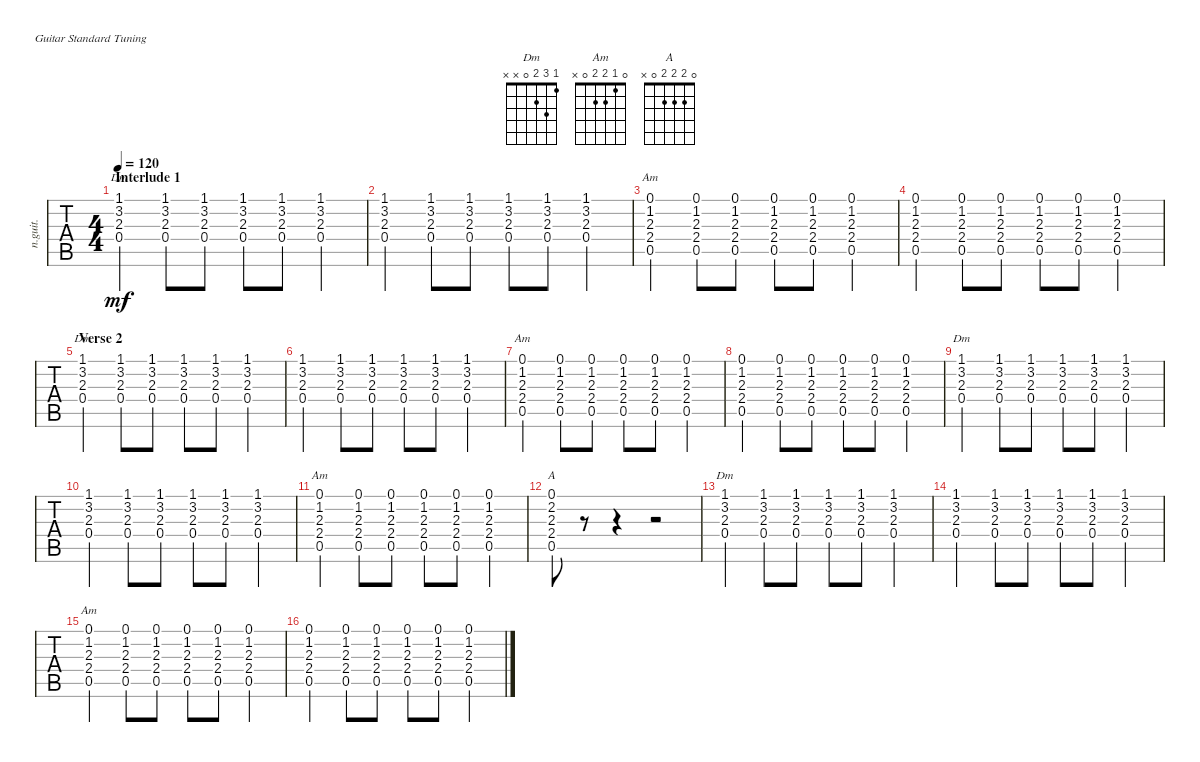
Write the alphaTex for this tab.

\defaultSystemsLayout 4
\bracketExtendMode nobrackets
\track ("Guitar L5" "n.guit.") {instrument acousticguitarnylon}
\staff {tabs}
\tuning (E4 B3 G3 D3 A2 E2)
\chord ("Dm" 1 3 2 0 x x)
\chord ("Am" 0 1 2 2 0 x)
\chord ("A" 0 2 2 2 0 x)
\ts (4 4)
\section ("" "Interlude 1")
\tempo 120
\clef g2
\ks f
(0.4{acc forcenatural} 2.3{acc forcenatural} 3.2{acc forcenatural} 1.1{acc forcenatural}).4{ch "Dm" dy mf beam Up} (0.4{acc forcenatural} 1.1{acc forcenatural} 3.2{acc forcenatural} 2.3{acc forcenatural}).8{beam Up} (0.4{acc forcenatural} 1.1{acc forcenatural} 3.2{acc forcenatural} 2.3{acc forcenatural}).8{beam Up} (0.4{acc forcenatural} 1.1{acc forcenatural} 3.2{acc forcenatural} 2.3{acc forcenatural}).8{beam Up} (0.4{acc forcenatural} 1.1{acc forcenatural} 3.2{acc forcenatural} 2.3{acc forcenatural}).8{beam Up} (0.4{acc forcenatural} 1.1{acc forcenatural} 3.2{acc forcenatural} 2.3{acc forcenatural}).4{beam Up} |
(0.4{acc forcenatural} 2.3{acc forcenatural} 3.2{acc forcenatural} 1.1{acc forcenatural}).4{beam Up} (0.4{acc forcenatural} 1.1{acc forcenatural} 3.2{acc forcenatural} 2.3{acc forcenatural}).8{beam Up} (0.4{acc forcenatural} 1.1{acc forcenatural} 3.2{acc forcenatural} 2.3{acc forcenatural}).8{beam Up} (0.4{acc forcenatural} 1.1{acc forcenatural} 3.2{acc forcenatural} 2.3{acc forcenatural}).8{beam Up} (0.4{acc forcenatural} 1.1{acc forcenatural} 3.2{acc forcenatural} 2.3{acc forcenatural}).8{beam Up} (0.4{acc forcenatural} 1.1{acc forcenatural} 3.2{acc forcenatural} 2.3{acc forcenatural}).4{beam Up} |
(2.4{acc forcenatural} 0.1{acc forcenatural} 1.2{acc forcenatural} 2.3{acc forcenatural} 0.5{acc forcenatural}).4{ch "Am" beam Up} (2.4{acc forcenatural} 0.1{acc forcenatural} 1.2{acc forcenatural} 2.3{acc forcenatural} 0.5{acc forcenatural}).8{beam Up} (2.4{acc forcenatural} 0.1{acc forcenatural} 1.2{acc forcenatural} 2.3{acc forcenatural} 0.5{acc forcenatural}).8{beam Up} (2.4{acc forcenatural} 0.1{acc forcenatural} 1.2{acc forcenatural} 2.3{acc forcenatural} 0.5{acc forcenatural}).8{beam Up} (2.4{acc forcenatural} 0.1{acc forcenatural} 1.2{acc forcenatural} 2.3{acc forcenatural} 0.5{acc forcenatural}).8{beam Up} (2.4{acc forcenatural} 2.3{acc forcenatural} 1.2{acc forcenatural} 0.1{acc forcenatural} 0.5{acc forcenatural}).4{beam Up} |
(2.4{acc forcenatural} 0.1{acc forcenatural} 1.2{acc forcenatural} 2.3{acc forcenatural} 0.5{acc forcenatural}).4{beam Up} (2.4{acc forcenatural} 0.1{acc forcenatural} 1.2{acc forcenatural} 2.3{acc forcenatural} 0.5{acc forcenatural}).8{beam Up} (2.4{acc forcenatural} 0.1{acc forcenatural} 1.2{acc forcenatural} 2.3{acc forcenatural} 0.5{acc forcenatural}).8{beam Up} (2.4{acc forcenatural} 0.1{acc forcenatural} 1.2{acc forcenatural} 2.3{acc forcenatural} 0.5{acc forcenatural}).8{beam Up} (2.4{acc forcenatural} 0.1{acc forcenatural} 1.2{acc forcenatural} 2.3{acc forcenatural} 0.5{acc forcenatural}).8{beam Up} (2.4{acc forcenatural} 2.3{acc forcenatural} 1.2{acc forcenatural} 0.1{acc forcenatural} 0.5{acc forcenatural}).4{beam Up} |
\section ("" "Verse 2")
(0.4{acc forcenatural} 2.3{acc forcenatural} 3.2{acc forcenatural} 1.1{acc forcenatural}).4{ch "Dm" beam Up} (0.4{acc forcenatural} 1.1{acc forcenatural} 3.2{acc forcenatural} 2.3{acc forcenatural}).8{beam Up} (0.4{acc forcenatural} 1.1{acc forcenatural} 3.2{acc forcenatural} 2.3{acc forcenatural}).8{beam Up} (0.4{acc forcenatural} 1.1{acc forcenatural} 3.2{acc forcenatural} 2.3{acc forcenatural}).8{beam Up} (0.4{acc forcenatural} 1.1{acc forcenatural} 3.2{acc forcenatural} 2.3{acc forcenatural}).8{beam Up} (0.4{acc forcenatural} 1.1{acc forcenatural} 3.2{acc forcenatural} 2.3{acc forcenatural}).4{beam Up} |
(0.4{acc forcenatural} 2.3{acc forcenatural} 3.2{acc forcenatural} 1.1{acc forcenatural}).4{beam Up} (0.4{acc forcenatural} 1.1{acc forcenatural} 3.2{acc forcenatural} 2.3{acc forcenatural}).8{beam Up} (0.4{acc forcenatural} 1.1{acc forcenatural} 3.2{acc forcenatural} 2.3{acc forcenatural}).8{beam Up} (0.4{acc forcenatural} 1.1{acc forcenatural} 3.2{acc forcenatural} 2.3{acc forcenatural}).8{beam Up} (0.4{acc forcenatural} 1.1{acc forcenatural} 3.2{acc forcenatural} 2.3{acc forcenatural}).8{beam Up} (0.4{acc forcenatural} 1.1{acc forcenatural} 3.2{acc forcenatural} 2.3{acc forcenatural}).4{beam Up} |
(2.4{acc forcenatural} 0.1{acc forcenatural} 1.2{acc forcenatural} 2.3{acc forcenatural} 0.5{acc forcenatural}).4{ch "Am" beam Up} (2.4{acc forcenatural} 0.1{acc forcenatural} 1.2{acc forcenatural} 2.3{acc forcenatural} 0.5{acc forcenatural}).8{beam Up} (2.4{acc forcenatural} 0.1{acc forcenatural} 1.2{acc forcenatural} 2.3{acc forcenatural} 0.5{acc forcenatural}).8{beam Up} (2.4{acc forcenatural} 0.1{acc forcenatural} 1.2{acc forcenatural} 2.3{acc forcenatural} 0.5{acc forcenatural}).8{beam Up} (2.4{acc forcenatural} 0.1{acc forcenatural} 1.2{acc forcenatural} 2.3{acc forcenatural} 0.5{acc forcenatural}).8{beam Up} (2.4{acc forcenatural} 2.3{acc forcenatural} 1.2{acc forcenatural} 0.1{acc forcenatural} 0.5{acc forcenatural}).4{beam Up} |
(2.4{acc forcenatural} 0.1{acc forcenatural} 1.2{acc forcenatural} 2.3{acc forcenatural} 0.5{acc forcenatural}).4{beam Up} (2.4{acc forcenatural} 0.1{acc forcenatural} 1.2{acc forcenatural} 2.3{acc forcenatural} 0.5{acc forcenatural}).8{beam Up} (2.4{acc forcenatural} 0.1{acc forcenatural} 1.2{acc forcenatural} 2.3{acc forcenatural} 0.5{acc forcenatural}).8{beam Up} (2.4{acc forcenatural} 0.1{acc forcenatural} 1.2{acc forcenatural} 2.3{acc forcenatural} 0.5{acc forcenatural}).8{beam Up} (2.4{acc forcenatural} 0.1{acc forcenatural} 1.2{acc forcenatural} 2.3{acc forcenatural} 0.5{acc forcenatural}).8{beam Up} (2.4{acc forcenatural} 2.3{acc forcenatural} 1.2{acc forcenatural} 0.1{acc forcenatural} 0.5{acc forcenatural}).4{beam Up} |
(0.4{acc forcenatural} 2.3{acc forcenatural} 3.2{acc forcenatural} 1.1{acc forcenatural}).4{ch "Dm" beam Up} (0.4{acc forcenatural} 1.1{acc forcenatural} 3.2{acc forcenatural} 2.3{acc forcenatural}).8{beam Up} (0.4{acc forcenatural} 1.1{acc forcenatural} 3.2{acc forcenatural} 2.3{acc forcenatural}).8{beam Up} (0.4{acc forcenatural} 1.1{acc forcenatural} 3.2{acc forcenatural} 2.3{acc forcenatural}).8{beam Up} (0.4{acc forcenatural} 1.1{acc forcenatural} 3.2{acc forcenatural} 2.3{acc forcenatural}).8{beam Up} (0.4{acc forcenatural} 1.1{acc forcenatural} 3.2{acc forcenatural} 2.3{acc forcenatural}).4{beam Up} |
(0.4{acc forcenatural} 2.3{acc forcenatural} 3.2{acc forcenatural} 1.1{acc forcenatural}).4{beam Up} (0.4{acc forcenatural} 1.1{acc forcenatural} 3.2{acc forcenatural} 2.3{acc forcenatural}).8{beam Up} (0.4{acc forcenatural} 1.1{acc forcenatural} 3.2{acc forcenatural} 2.3{acc forcenatural}).8{beam Up} (0.4{acc forcenatural} 1.1{acc forcenatural} 3.2{acc forcenatural} 2.3{acc forcenatural}).8{beam Up} (0.4{acc forcenatural} 1.1{acc forcenatural} 3.2{acc forcenatural} 2.3{acc forcenatural}).8{beam Up} (0.4{acc forcenatural} 1.1{acc forcenatural} 3.2{acc forcenatural} 2.3{acc forcenatural}).4{beam Up} |
(2.4{acc forcenatural} 0.1{acc forcenatural} 1.2{acc forcenatural} 2.3{acc forcenatural} 0.5{acc forcenatural}).4{ch "Am" beam Up} (2.4{acc forcenatural} 0.1{acc forcenatural} 1.2{acc forcenatural} 2.3{acc forcenatural} 0.5{acc forcenatural}).8{beam Up} (2.4{acc forcenatural} 0.1{acc forcenatural} 1.2{acc forcenatural} 2.3{acc forcenatural} 0.5{acc forcenatural}).8{beam Up} (2.4{acc forcenatural} 0.1{acc forcenatural} 1.2{acc forcenatural} 2.3{acc forcenatural} 0.5{acc forcenatural}).8{beam Up} (2.4{acc forcenatural} 0.1{acc forcenatural} 1.2{acc forcenatural} 2.3{acc forcenatural} 0.5{acc forcenatural}).8{beam Up} (2.4{acc forcenatural} 2.3{acc forcenatural} 1.2{acc forcenatural} 0.1{acc forcenatural} 0.5{acc forcenatural}).4{beam Up} |
(2.4{acc forcenatural} 0.1{acc forcenatural} 2.2{acc #} 2.3{acc forcenatural} 0.5{acc forcenatural}).8{ch "A" beam Up} r.8 r.4 r.2 |
(0.4{acc forcenatural} 2.3{acc forcenatural} 3.2{acc forcenatural} 1.1{acc forcenatural}).4{ch "Dm" beam Up} (0.4{acc forcenatural} 1.1{acc forcenatural} 3.2{acc forcenatural} 2.3{acc forcenatural}).8{beam Up} (0.4{acc forcenatural} 1.1{acc forcenatural} 3.2{acc forcenatural} 2.3{acc forcenatural}).8{beam Up} (0.4{acc forcenatural} 1.1{acc forcenatural} 3.2{acc forcenatural} 2.3{acc forcenatural}).8{beam Up} (0.4{acc forcenatural} 1.1{acc forcenatural} 3.2{acc forcenatural} 2.3{acc forcenatural}).8{beam Up} (0.4{acc forcenatural} 1.1{acc forcenatural} 3.2{acc forcenatural} 2.3{acc forcenatural}).4{beam Up} |
(0.4{acc forcenatural} 2.3{acc forcenatural} 3.2{acc forcenatural} 1.1{acc forcenatural}).4{beam Up} (0.4{acc forcenatural} 1.1{acc forcenatural} 3.2{acc forcenatural} 2.3{acc forcenatural}).8{beam Up} (0.4{acc forcenatural} 1.1{acc forcenatural} 3.2{acc forcenatural} 2.3{acc forcenatural}).8{beam Up} (0.4{acc forcenatural} 1.1{acc forcenatural} 3.2{acc forcenatural} 2.3{acc forcenatural}).8{beam Up} (0.4{acc forcenatural} 1.1{acc forcenatural} 3.2{acc forcenatural} 2.3{acc forcenatural}).8{beam Up} (0.4{acc forcenatural} 1.1{acc forcenatural} 3.2{acc forcenatural} 2.3{acc forcenatural}).4{beam Up} |
(2.4{acc forcenatural} 0.1{acc forcenatural} 1.2{acc forcenatural} 2.3{acc forcenatural} 0.5{acc forcenatural}).4{ch "Am" beam Up} (2.4{acc forcenatural} 0.1{acc forcenatural} 1.2{acc forcenatural} 2.3{acc forcenatural} 0.5{acc forcenatural}).8{beam Up} (2.4{acc forcenatural} 0.1{acc forcenatural} 1.2{acc forcenatural} 2.3{acc forcenatural} 0.5{acc forcenatural}).8{beam Up} (2.4{acc forcenatural} 0.1{acc forcenatural} 1.2{acc forcenatural} 2.3{acc forcenatural} 0.5{acc forcenatural}).8{beam Up} (2.4{acc forcenatural} 0.1{acc forcenatural} 1.2{acc forcenatural} 2.3{acc forcenatural} 0.5{acc forcenatural}).8{beam Up} (2.4{acc forcenatural} 2.3{acc forcenatural} 1.2{acc forcenatural} 0.1{acc forcenatural} 0.5{acc forcenatural}).4{beam Up} |
(2.4{acc forcenatural} 0.1{acc forcenatural} 1.2{acc forcenatural} 2.3{acc forcenatural} 0.5{acc forcenatural}).4{beam Up} (2.4{acc forcenatural} 0.1{acc forcenatural} 1.2{acc forcenatural} 2.3{acc forcenatural} 0.5{acc forcenatural}).8{beam Up} (2.4{acc forcenatural} 0.1{acc forcenatural} 1.2{acc forcenatural} 2.3{acc forcenatural} 0.5{acc forcenatural}).8{beam Up} (2.4{acc forcenatural} 0.1{acc forcenatural} 1.2{acc forcenatural} 2.3{acc forcenatural} 0.5{acc forcenatural}).8{beam Up} (2.4{acc forcenatural} 0.1{acc forcenatural} 1.2{acc forcenatural} 2.3{acc forcenatural} 0.5{acc forcenatural}).8{beam Up} (2.4{acc forcenatural} 2.3{acc forcenatural} 1.2{acc forcenatural} 0.1{acc forcenatural} 0.5{acc forcenatural}).4{beam Up}
